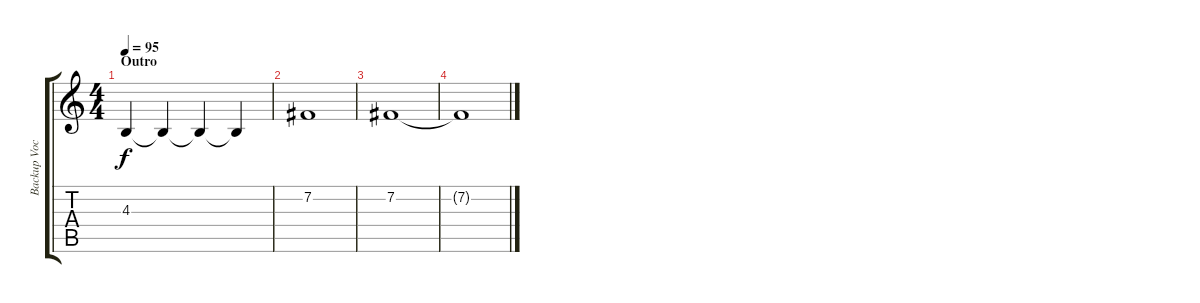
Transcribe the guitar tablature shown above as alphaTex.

\track ("Backup Vocals" "Backup Voc") {instrument altosax}
\staff {score tabs}
\tuning (E4 B3 G3 D3 A2 E2) {hide}
\ts (4 4)
\section ("" "Outro")
\tempo 95
\clef g2
\ks c
4.3.4{dy f} 4.3{t}.4 4.3{t}.4 4.3{t}.4{volume 1} |
7.2.1 |
7.2.1 |
7.2{t}.1
